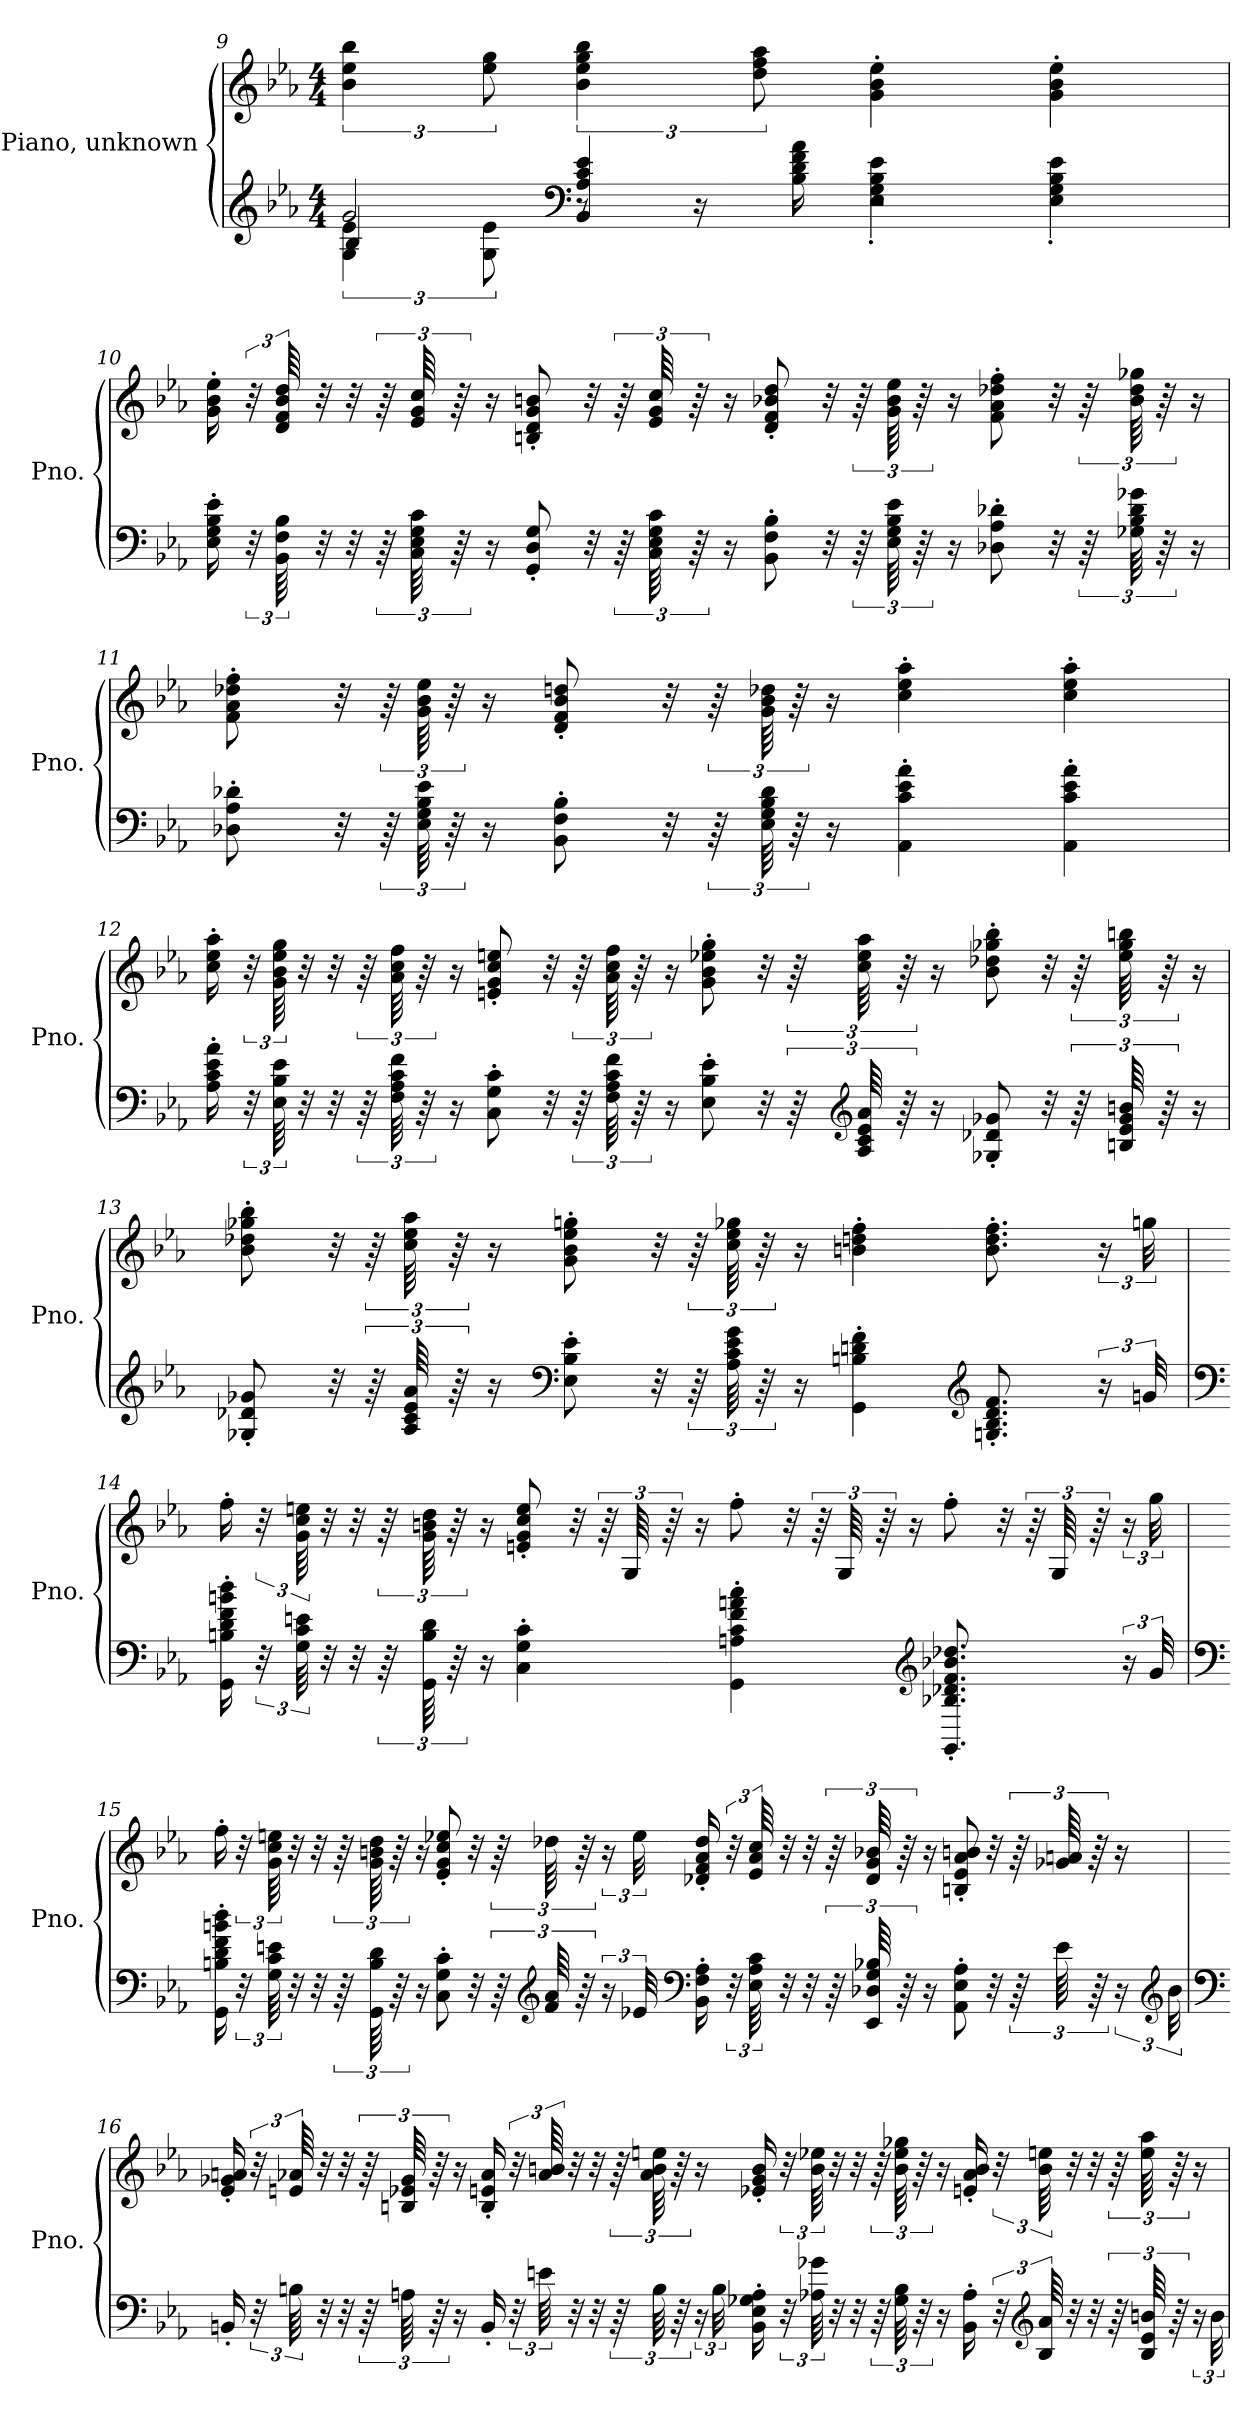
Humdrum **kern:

**kern	**kern
*part1	*part1
*staff2	*staff1
*I"Piano, unknown	*
*I'Pno.	*
!!LO:LB:g=z
*clefG2	*clefG2
*k[b-e-a-]	*k[b-e-a-]
*M4/4	*M4/4
=9	=9
*^	*
*	*^	*
2g/	6G\ 6e-\	4B-/	6b-\ 6ee-\ 6bb-\
.	12G\ 12e-\	.	12ee-\ 12gg\
*clefF4	*	*	*
.	8r	4BB-/ 4A-/ 4c/ 4e-/	6b-\ 6ee-\ 6gg\ 6bb-\
.	16r	.	.
.	.	.	12dd\ 12ff\ 12aa-\
.	16B-\ 16d\ 16f\ 16a-\	.	.
2r	4E-\' 4G\' 4B-\' 4e-\'	2r	4g\' 4b-\' 4ee-\'
.	4E-\' 4G\' 4B-\' 4e-\'	.	4g\' 4b-\' 4ee-\'
*v	*v	*v	*
=10	=10
16E-\' 16G\' 16B-\' 16e-\'	16g\' 16b-\' 16ee-\'
48r	48r
96BB-\ 96F\ 96B-\	96d/ 96f/ 96b-/ 96dd/
32r	32r
32r	32r
96r	96r
96C\ 96E-\ 96G\ 96c\	96e-/ 96g/ 96cc/
96r	96r
16r	16r
8GG/' 8D/' 8G/'	8Bn/' 8d/' 8g/' 8bn/'
32r	32r
96r	96r
96C\ 96E-\ 96G\ 96c\	96e-/ 96g/ 96cc/
96r	96r
16r	16r
8BB-\' 8F\' 8B-\'	8d/' 8f/' 8b-X/' 8dd/'
32r	32r
96r	96r
96E-\ 96G\ 96B-\ 96e-\	96g\ 96b-\ 96ee-\
96r	96r
16r	16r
8D-X\' 8A-\' 8d-X\'	8f\' 8a-\' 8dd-X\' 8ff\'
32r	32r
96r	96r
96G-X\ 96B-\ 96d-\ 96g-X\	96b-\ 96dd-\ 96gg-X\
96r	96r
16r	16r
!!LO:LB:g=z
=11	=11
8D-X\' 8A-\' 8d-X\'	8f\' 8a-\' 8dd-X\' 8ff\'
32r	32r
96r	96r
96E-\ 96G\ 96B-\ 96e-\	96g\ 96b-\ 96ee-\
96r	96r
16r	16r
8BB-\' 8F\' 8B-\'	8d/' 8f/' 8b-/' 8ddn/'
32r	32r
96r	96r
96E-\ 96G\ 96B-\ 96d-\	96g\ 96b-\ 96dd-X\
96r	96r
16r	16r
4AA-\' 4c\' 4e-\' 4a-\'	4cc\' 4ee-\' 4aa-\'
4AA-\' 4c\' 4e-\' 4a-\'	4cc\' 4ee-\' 4aa-\'
!!LO:PB:g=z
=12	=12
16A-\' 16c\' 16e-\' 16a-\'	16cc\' 16ee-\' 16aa-\'
48r	48r
96E-\ 96B-\ 96e-\	96g\ 96b-\ 96ee-\ 96gg\
32r	32r
32r	32r
96r	96r
96F\ 96A-\ 96c\ 96f\	96a-\ 96cc\ 96ff\
96r	96r
16r	16r
8C\' 8G\' 8c\'	8en/' 8g/' 8cc/' 8een/'
32r	32r
96r	96r
96F\ 96A-\ 96c\ 96f\	96a-\ 96cc\ 96ff\
96r	96r
16r	16r
8E-\' 8B-\' 8e-\'	8g\' 8b-\' 8ee-X\' 8gg\'
32r	32r
96r	96r
*clefG2	*
96A-/ 96c/ 96e-/ 96a-/	96cc\ 96ee-\ 96aa-\
96r	96r
16r	16r
8G-X/' 8d-X/' 8g-X/'	8b-\' 8dd-X\' 8gg-X\' 8bb-\'
32r	32r
96r	96r
96Bn/ 96e-/ 96g-/ 96bn/	96ee-\ 96gg-\ 96bbn\
96r	96r
16r	16r
!!LO:LB:g=z
=13	=13
8G-X/' 8d-X/' 8g-X/'	8b-\' 8dd-X\' 8gg-X\' 8bb-\'
32r	32r
96r	96r
96A-/ 96c/ 96e-/ 96a-/	96cc\ 96ee-\ 96aa-\
96r	96r
16r	16r
*clefF4	*
8E-\' 8B-\' 8e-\'	8g\' 8b-\' 8ee-\' 8ggn\'
32r	32r
96r	96r
96A-\ 96c\ 96e-\ 96g-\	96cc\ 96ee-\ 96gg-X\
96r	96r
16r	16r
4GG\' 4Bn\' 4dn\' 4f\'	4bn\' 4ddn\' 4ff\'
*clefG2	*
8.Gn/' 8.B/' 8.d/' 8.f/'	8.b\' 8.dd\' 8.ff\'
24r	24r
48gn/	48ggn\
!!LO:LB:g=z
=14	=14
*clefF4	*
16GG\' 16Bn\' 16d\' 16f\' 16bn\' 16dd\'	16ff'\
48r	48r
96G\ 96c\ 96en\	96g\ 96cc\ 96een\
32r	32r
32r	32r
96r	96r
96GG\ 96B\ 96d\	96g\ 96bn\ 96dd\
96r	96r
16r	16r
4C\' 4G\' 4c\'	8en/' 8g/' 8cc/' 8ee/'
.	32r
.	96r
.	96G/
.	96r
.	16r
4GG\' 4An\' 4c\' 4f\' 4an\' 4cc\'	8ff'\
.	32r
.	96r
.	96G/
.	96r
.	16r
*clefG2	*
8.GG/' 8.B-X/' 8.d-X/' 8.f/' 8.b-X/' 8.dd-X/'	8ff'\
.	32r
.	96r
.	96G/
.	96r
24r	24r
48g/	48gg\
!!LO:LB:g=z
=15	=15
*clefF4	*
16GG\' 16Bn\' 16d\' 16f\' 16bn\' 16dd\'	16ff'\
48r	48r
96G\ 96c\ 96en\	96g\ 96cc\ 96een\
32r	32r
32r	32r
96r	96r
96GG\ 96B\ 96d\	96g\ 96bn\ 96dd\
96r	96r
16r	16r
8C\' 8G\' 8c\'	8e-/' 8g/' 8cc/' 8ee-X/'
32r	32r
96r	96r
*clefG2	*
96f/ 96a-/	96dd-X\
96r	96r
24r	24r
48e-X/	48ee-\
*clefF4	*
16BB-\' 16F\' 16A-\'	16d-X/' 16f/' 16a-/' 16dd-/'
48r	48r
96E-\ 96A-\ 96c\	96e-/ 96a-/ 96cc/
32r	32r
32r	32r
96r	96r
96EE-/ 96D-X/ 96G/ 96B-X/	96d-/ 96g/ 96b-X/
96r	96r
16r	16r
8AA-\' 8E-\' 8A-\'	8Bn/' 8e-/' 8a-/' 8bn/'
32r	32r
96r	96r
96e-\	96g-X/ 96an/
96r	96r
24r	16r
*clefG2	*
48b\	.
!!LO:LB:g=z
=16	=16
*clefF4	*
16BBn'/	16e-/' 16g-X/' 16an/'
48r	48r
96Bn\	96en/ 96a-X/
32r	32r
32r	32r
96r	96r
96An\	96Bn/ 96e-X/ 96g-/
96r	96r
16r	16r
16BB'/	16B/' 16en/' 16a-/'
48r	48r
96en\	96a-/ 96bn/
32r	32r
32r	32r
96r	96r
96B\	96a-\ 96b\ 96een\
96r	96r
24r	16r
48B\	.
16BB\' 16E-\' 16G-X\' 16A\'	16e-X/' 16g-/' 16b/'
48r	48r
96A-X\ 96g-X\	96b\ 96ee-X\
32r	32r
32r	32r
96r	96r
96G-\ 96B\	96b\ 96ee-\ 96gg-X\
96r	96r
16r	16r
16BB\' 16A-\'	16en/' 16a-/' 16b/'
48r	48r
*clefG2	*
96B/ 96a-/	96b\ 96een\
32r	32r
32r	32r
96r	96r
96B/ 96e/ 96bn/	96ee\ 96aa-\
96r	96r
24r	16r
48b\	.
=	=
*-	*-
